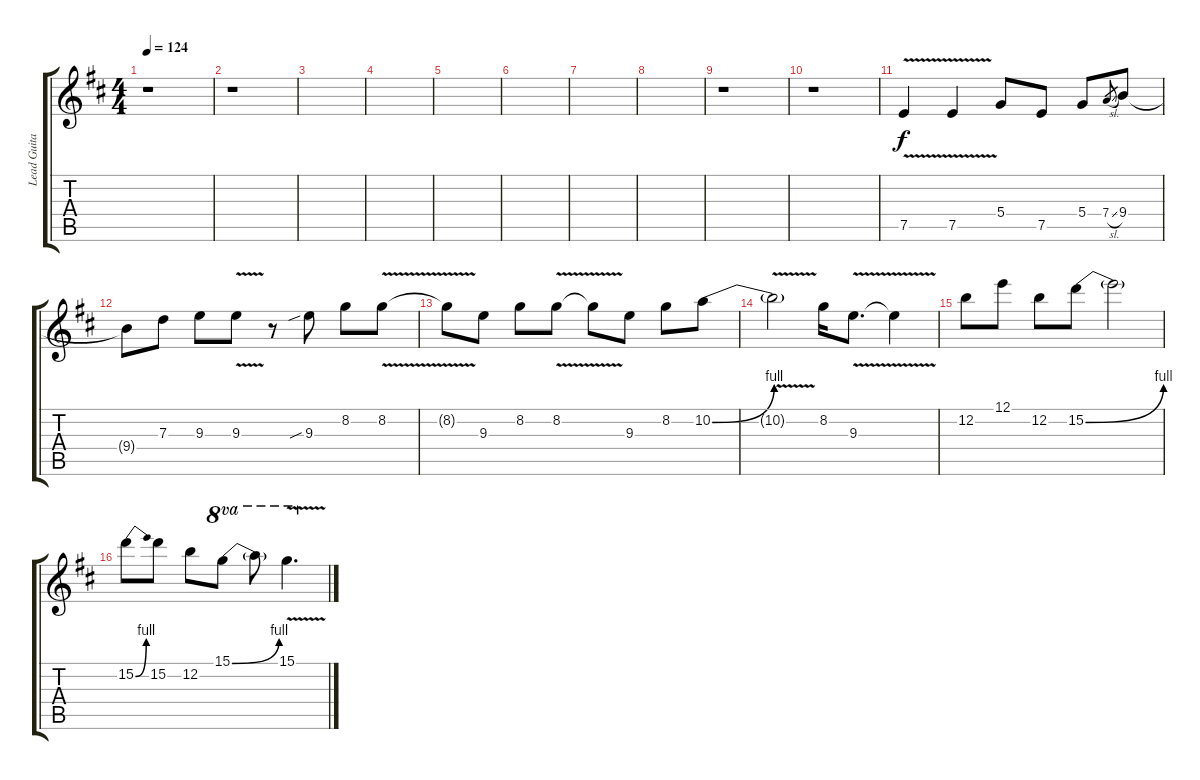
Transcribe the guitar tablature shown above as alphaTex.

\track ("Lead Guitar - Nick Perri" "Lead Guita") {instrument distortionguitar}
\staff {score tabs}
\tuning (E4 B3 G3 D3 A2 E2) {hide}
\ts (4 4)
\tempo 124
\clef g2
\ks d
r.1{dy f instrument distortionguitar} |
r.1 |
|
|
|
|
|
|
r.1 |
r.1 |
7.5{v}.4 7.5{v}.4 5.4.8 7.5.8 5.4.8 7.4{sl}.8{gr} 9.4.8 |
9.4{t}.8 7.3.8 9.3.8 9.3{v}.8 r.8 9.3{sib}.8 8.2.8 8.2{v}.8 |
8.2{v t}.8 9.3.8 8.2.8 8.2{v}.8 8.2{v t}.8 9.3.8 8.2.8 10.2{be (bend 0 0 60 4)}.8 |
10.2{v t}.2 8.2.16 9.3{v}.8{d} 9.3{v t}.4 |
12.2.8 12.1.8 12.2.8 15.2{be (bend 0 0 60 4)}.8 15.2{t}.2 |
15.2{be (bend 0 0 60 4)}.8 15.2.8 12.2.8 15.1{be (bend 0 0 60 4)}.8{ot 8va} 15.1{t}.8{ot 8va} 15.1{v}.4{d ot 8va}
